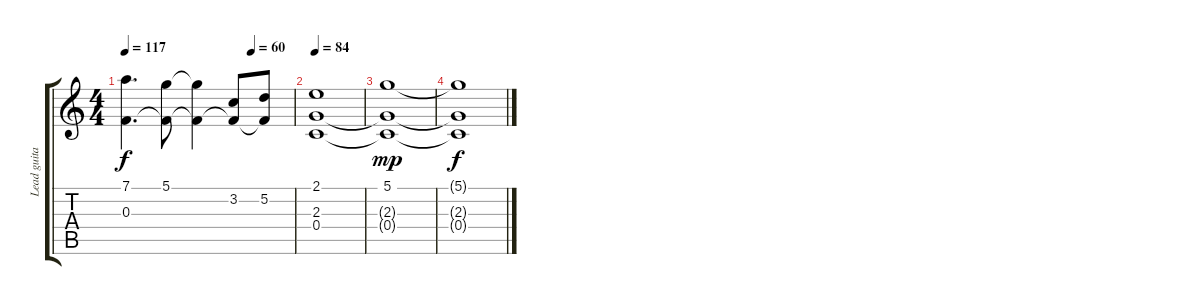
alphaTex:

\track ("Lead guitar" "Lead guita") {instrument distortionguitar}
\staff {score tabs}
\tuning (D4 A3 F3 C3 G2 D2) {hide}
\ts (4 4)
\tempo 117
\tempo (60 0.75)
\clef g2
\ks c
(7.1 0.3).4{d dy f} (5.1 0.3{t}).8 (5.1{t} 0.3{t}).4 (3.2 0.3{t}).8 (5.2 0.3{t}).8 |
\tempo 84
(2.1 2.3 0.4).1 |
(5.1 2.3{t} 0.4{t}).1{dy mp} |
(5.1{t} 2.3{t} 0.4{t}).1{dy f}
